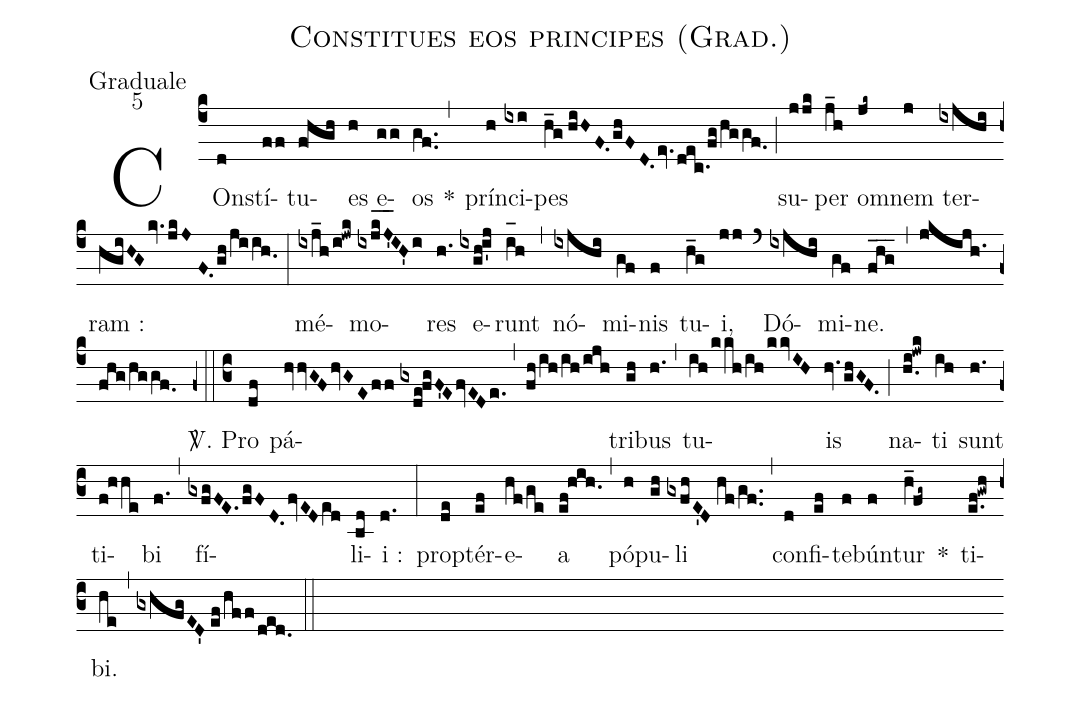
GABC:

name:Constitues eos principes (Grad.);
office-part:Graduale;
mode:5;
%%
(c4) COn(d)stí(ff)tu(f!hgh)es(h) e(gg)os(gf..) <clear>*(,) prín(h)ci(ixi)pes(h_g//hiHF.ghFD.ev.dec.!/[-0.5]fg/!hggf.0) (;) su(jjk)per(j_h) o(jk~)mnem(j) ter(ixjhi)ram :(hgiHGkv.jkJ//F.0gh/jiih.0) (:) mé(ixj_h/i!jwk)mo(ixjk_[hl:1]J'_[hl:1]IH'i)res(h.) e(ixgh!i'j)runt(i_[oh:h]h) (,) nó(ixjhi)mi(gf)nis(f) tu(h_g)i,(jj) (`) Dó(ixjhi)mi(gf)ne.(fhg___) (,) (jkijh.fhg/hggf.0) (z0::c3) <sp>V/</sp>. Pro(df) pá(hvvGFhvGEff//gxde!fgF'EfvEDe.)(,)(fh/ih/ih/ijh)tri(gh)bus(h.) (,) tu(ih/kkh/ih/kkvIH)is(hv.ghGF.) (;) na(h.i!jwk)ti(ih) sunt(h.) ti(f!hhe)bi(f.) (,) fí(gxfgFE.fgFD.fvEDe[ll:1]d)li(bd)i :(d.) (:) pro(de)ptér(ef)e(hf/ge)a(ef!hih.) (,) pó(h)pu(gh)li(gxfhE'D//hf/gf..) (,) con(d)fi(ef)te(f)bún(f)tur(hV_!fg~) *() ti(e.f!gwh)bi.(he) (,) (gxhfgED'//ef/hff/ded.) (::)
